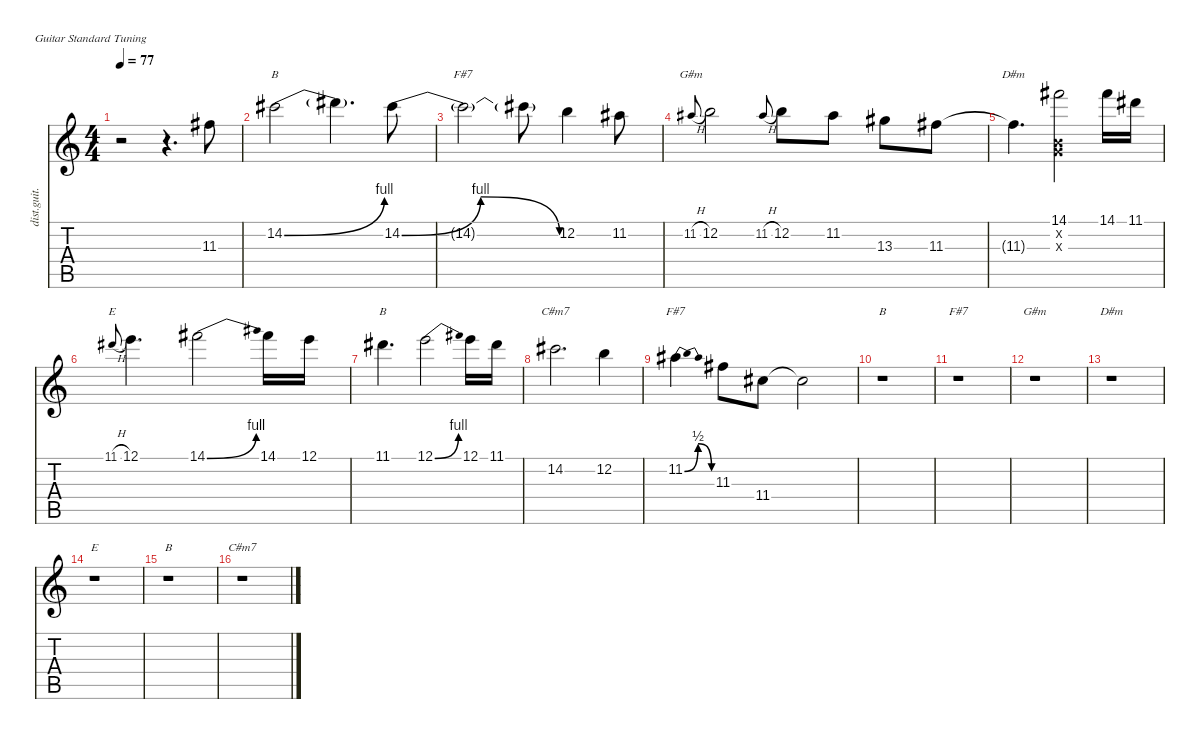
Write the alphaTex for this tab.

\defaultSystemsLayout 4
\hideDynamics
\bracketExtendMode nobrackets
\track ("Distortion Guitar" "dist.guit.") {defaultSystemsLayout 4 instrument distortionguitar}
\staff {score tabs}
\tuning (E4 B3 G3 D3 A2 E2)
\chord ("B" 2 4 4 4 2 x) {showdiagram false showfingering false barre 2}
\chord ("F#7" 2 2 3 2 4 2) {showdiagram false showfingering false barre (2 2 2)}
\chord ("G#m" 11 12 13 13 11 x) {firstfret 11 showdiagram false showfingering false barre 11}
\chord ("D#m" 6 7 8 8 6 x) {firstfret 6 showdiagram false showfingering false barre 6}
\chord ("E" 0 0 1 2 2 0) {showdiagram false showfingering false}
\chord ("C#m7" 4 5 4 6 4 x) {firstfret 4 showdiagram false showfingering false barre (4 4)}
\ts (4 4)
\tempo 77
\clef g2
\ks c
r.2{dy mf instrument distortionguitar} r.4{d} 11.3{acc #}.8 |
14.2{be (bend 0 0 15 4) acc #}.2{ch "B"} 14.2{t}.4{d} 14.2{be (bendrelease 0 0 6.6 4 15 4 21.599999999999998 0) acc #}.8 |
14.2{t acc #}.2{ch "F#7"} 14.2{t acc #}.8 12.2.4 11.2{acc #}.8 |
11.2{h acc #}.8{ch "G#m" gr onbeat} 12.2.2 11.2{h acc #}.8{gr onbeat} 12.2.8 11.2{acc #}.8 13.3{acc #}.8 11.3{acc #}.8 |
11.3{t acc #}.4{d ch "D#m"} (14.1{acc #} 0.2{x} 0.3{x}).2 14.1{acc #}.16 11.1{acc #}.16 |
11.1{h acc #}.8{ch "E" gr onbeat} 12.1.4{d} 14.1{be (bend 0 0 15 4) acc #}.2 14.1{acc #}.16 12.1.16 |
11.1{acc #}.4{d ch "B"} 12.1{be (bend 0 0 15 4)}.2 12.1.16 11.1{acc #}.16 |
14.2{acc #}.2{d ch "C#m7"} 12.2.4 |
11.2{be (bendrelease 0 0 10.799999999999999 2 20.4 2 30 0) acc #}.4{ch "F#7"} 11.3{acc #}.8 11.4{acc #}.8 11.4{t acc #}.2 |
r.1{ch "B"} |
r.1{ch "F#7"} |
r.1{ch "G#m"} |
r.1{ch "D#m"} |
r.1{ch "E"} |
r.1{ch "B"} |
r.1{ch "C#m7"}
